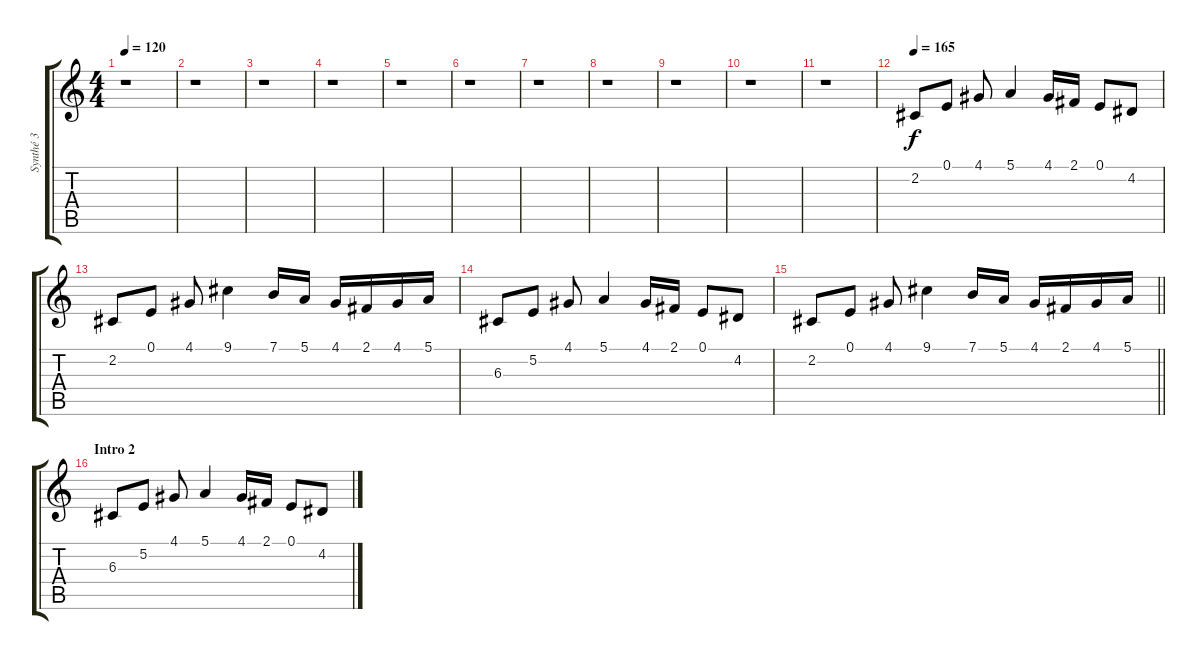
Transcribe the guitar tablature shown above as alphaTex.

\track ("Synthé 3" "Synthé 3") {instrument lead5charang}
\staff {score tabs}
\tuning (E4 B3 G3 D3 A2 E2) {hide}
\ts (4 4)
\tempo 120
\clef g2
\ks c
r.1{dy f} |
r.1 |
r.1 |
r.1 |
r.1 |
r.1 |
r.1 |
r.1 |
r.1 |
r.1 |
r.1 |
\tempo 165
2.2.8{volume 15 balance 8} 0.1.8 4.1.8 5.1.4 4.1.16 2.1.16 0.1.8 4.2.8 |
2.2.8 0.1.8 4.1.8 9.1.4 7.1.16 5.1.16 4.1.16 2.1.16 4.1.16 5.1.16 |
6.3.8{volume 15 balance 8} 5.2.8 4.1.8 5.1.4 4.1.16 2.1.16 0.1.8 4.2.8 |
\barLineRight lightlight
2.2.8{volume 15 balance 8} 0.1.8 4.1.8 9.1.4 7.1.16 5.1.16 4.1.16 2.1.16 4.1.16 5.1.16 |
\section ("" "Intro 2")
6.3.8{volume 16 balance 8} 5.2.8 4.1.8 5.1.4 4.1.16 2.1.16 0.1.8 4.2.8
